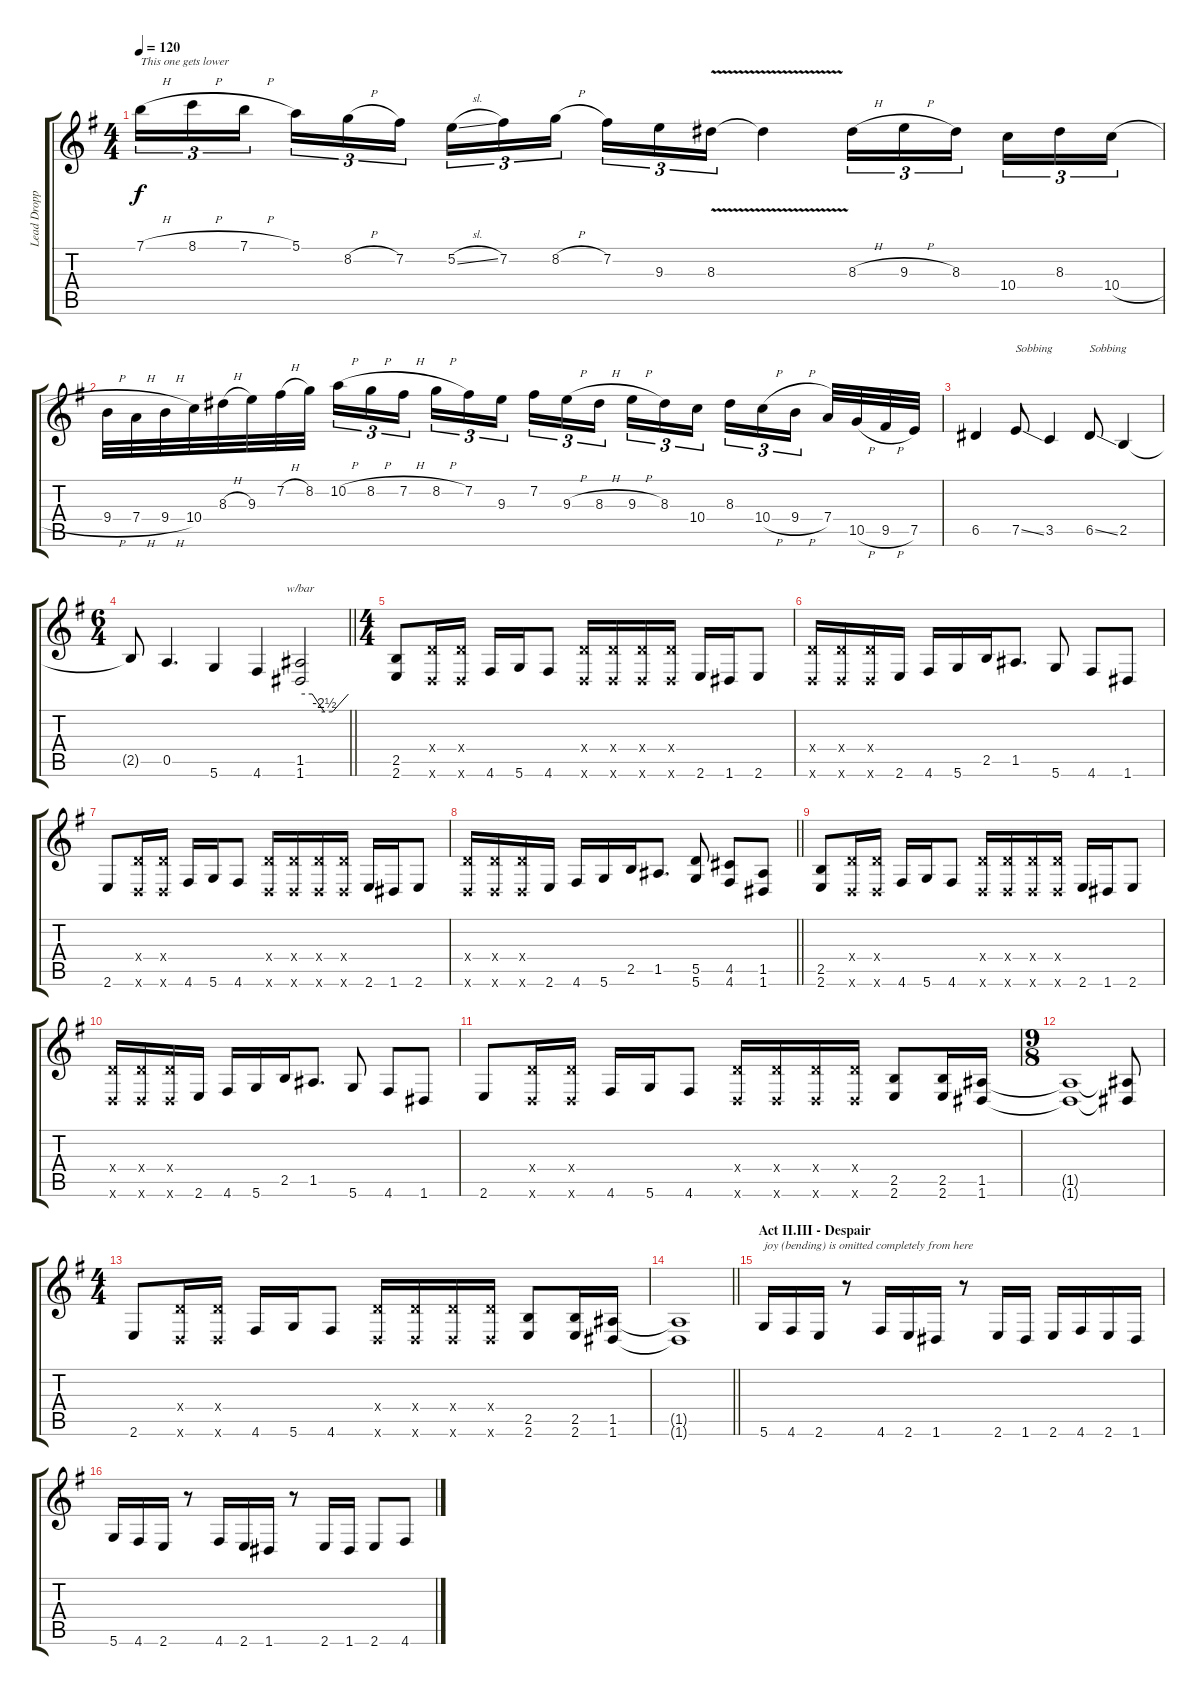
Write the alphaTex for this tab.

\track ("Lead Dropped D " "Lead Dropp") {instrument distortionguitar}
\staff {score tabs}
\tuning (E4 B3 G3 D3 A2 D2) {hide}
\ts (4 4)
\tempo 120
\clef g2
\ks eminor
7.1{h}.16{tu (3 2) txt "This one gets lower" dy f} 8.1{h}.16{tu (3 2)} 7.1{h}.16{tu (3 2) beam splitsecondary} 5.1.16{tu (3 2)} 8.2{h}.16{tu (3 2)} 7.2.16{tu (3 2)} 5.2{sl}.16{tu (3 2)} 7.2.16{tu (3 2)} 8.2{h}.16{tu (3 2) beam splitsecondary} 7.2.16{tu (3 2)} 9.3.16{tu (3 2)} 8.3{v}.16{tu (3 2)} 8.3{t}.4 8.3{h}.16{tu (3 2)} 9.3{h}.16{tu (3 2)} 8.3.16{tu (3 2) beam splitsecondary} 10.4.16{tu (3 2)} 8.3.16{tu (3 2)} 10.4{h}.16{tu (3 2)} |
9.4{h}.32 7.4{h}.32 9.4{h}.32 10.4.32 8.3{h}.32 9.3.32 7.2{h}.32 8.2.32 10.2{h}.16{tu (3 2)} 8.2{h}.16{tu (3 2)} 7.2{h}.16{tu (3 2) beam splitsecondary} 8.2{h}.16{tu (3 2)} 7.2.16{tu (3 2)} 9.3.16{tu (3 2)} 7.2.16{tu (3 2)} 9.3{h}.16{tu (3 2)} 8.3{h}.16{tu (3 2) beam splitsecondary} 9.3{h}.16{tu (3 2)} 8.3.16{tu (3 2)} 10.4.16{tu (3 2)} 8.3.16{tu (3 2)} 10.4{h}.16{tu (3 2)} 9.4{h}.16{tu (3 2) beam splitsecondary} 7.4.32 10.5{h}.32 9.5{h}.32 7.5.32 |
6.5.4 7.5{ss}.8{txt "Sobbing"} 3.5.4 6.5{ss}.8{txt "Sobbing"} 2.5.4 |
\ts (6 4)
\barLineRight lightlight
2.5{t}.8 0.5.4{d} 5.6.4 4.6.4 (1.5 1.6).2{tbe (custom default 0 0 15 0 30 -10 40 -10 60 0)} |
\ts (4 4)
\section ("" "")
(2.5 2.6).8 (0.4{x} 0.6{x}).16 (0.4{x} 0.6{x}).16 4.6.16 5.6.16 4.6.8 (0.4{x} 0.6{x}).16 (0.4{x} 0.6{x}).16 (0.4{x} 0.6{x}).16 (0.4{x} 0.6{x}).16 2.6.16 1.6.16 2.6.8 |
(0.4{x} 0.6{x}).16 (0.4{x} 0.6{x}).16 (0.4{x} 0.6{x}).16 2.6.16 4.6.16 5.6.16 2.5.16 1.5.8{d} 5.6.8 4.6.8 1.6.8 |
2.6.8 (0.4{x} 0.6{x}).16 (0.4{x} 0.6{x}).16 4.6.16 5.6.16 4.6.8 (0.4{x} 0.6{x}).16 (0.4{x} 0.6{x}).16 (0.4{x} 0.6{x}).16 (0.4{x} 0.6{x}).16 2.6.16 1.6.16 2.6.8 |
\barLineRight lightlight
(0.4{x} 0.6{x}).16 (0.4{x} 0.6{x}).16 (0.4{x} 0.6{x}).16 2.6.16 4.6.16 5.6.16 2.5.16 1.5.8{d} (5.5 5.6).8 (4.5 4.6).8 (1.5 1.6).8 |
(2.5 2.6).8 (0.4{x} 0.6{x}).16 (0.4{x} 0.6{x}).16 4.6.16 5.6.16 4.6.8 (0.4{x} 0.6{x}).16 (0.4{x} 0.6{x}).16 (0.4{x} 0.6{x}).16 (0.4{x} 0.6{x}).16 2.6.16 1.6.16 2.6.8 |
(0.4{x} 0.6{x}).16 (0.4{x} 0.6{x}).16 (0.4{x} 0.6{x}).16 2.6.16 4.6.16 5.6.16 2.5.16 1.5.8{d} 5.6.8 4.6.8 1.6.8 |
2.6.8 (0.4{x} 0.6{x}).16 (0.4{x} 0.6{x}).16 4.6.16 5.6.16 4.6.8 (0.4{x} 0.6{x}).16 (0.4{x} 0.6{x}).16 (0.4{x} 0.6{x}).16 (0.4{x} 0.6{x}).16 (2.5 2.6).8 (2.5 2.6).16 (1.5 1.6).16 |
\ts (9 8)
(1.5{t} 1.6{t}).1 (1.5{t} 1.6{t}).8 |
\ts (4 4)
2.6.8 (0.4{x} 0.6{x}).16 (0.4{x} 0.6{x}).16 4.6.16 5.6.16 4.6.8 (0.4{x} 0.6{x}).16 (0.4{x} 0.6{x}).16 (0.4{x} 0.6{x}).16 (0.4{x} 0.6{x}).16 (2.5 2.6).8 (2.5 2.6).16 (1.5 1.6).16 |
\barLineRight lightlight
(1.5{t} 1.6{t}).1 |
\section ("" "Act II.III - Despair")
5.6.16{txt "joy (bending) is omitted completely from here"} 4.6.16 2.6.16 r.8 4.6.16 2.6.16 1.6.16 r.8 2.6.16 1.6.16 2.6.16 4.6.16 2.6.16 1.6.16 |
5.6.16 4.6.16 2.6.16 r.8 4.6.16 2.6.16 1.6.16 r.8 2.6.16 1.6.16 2.6.8 4.6.8
